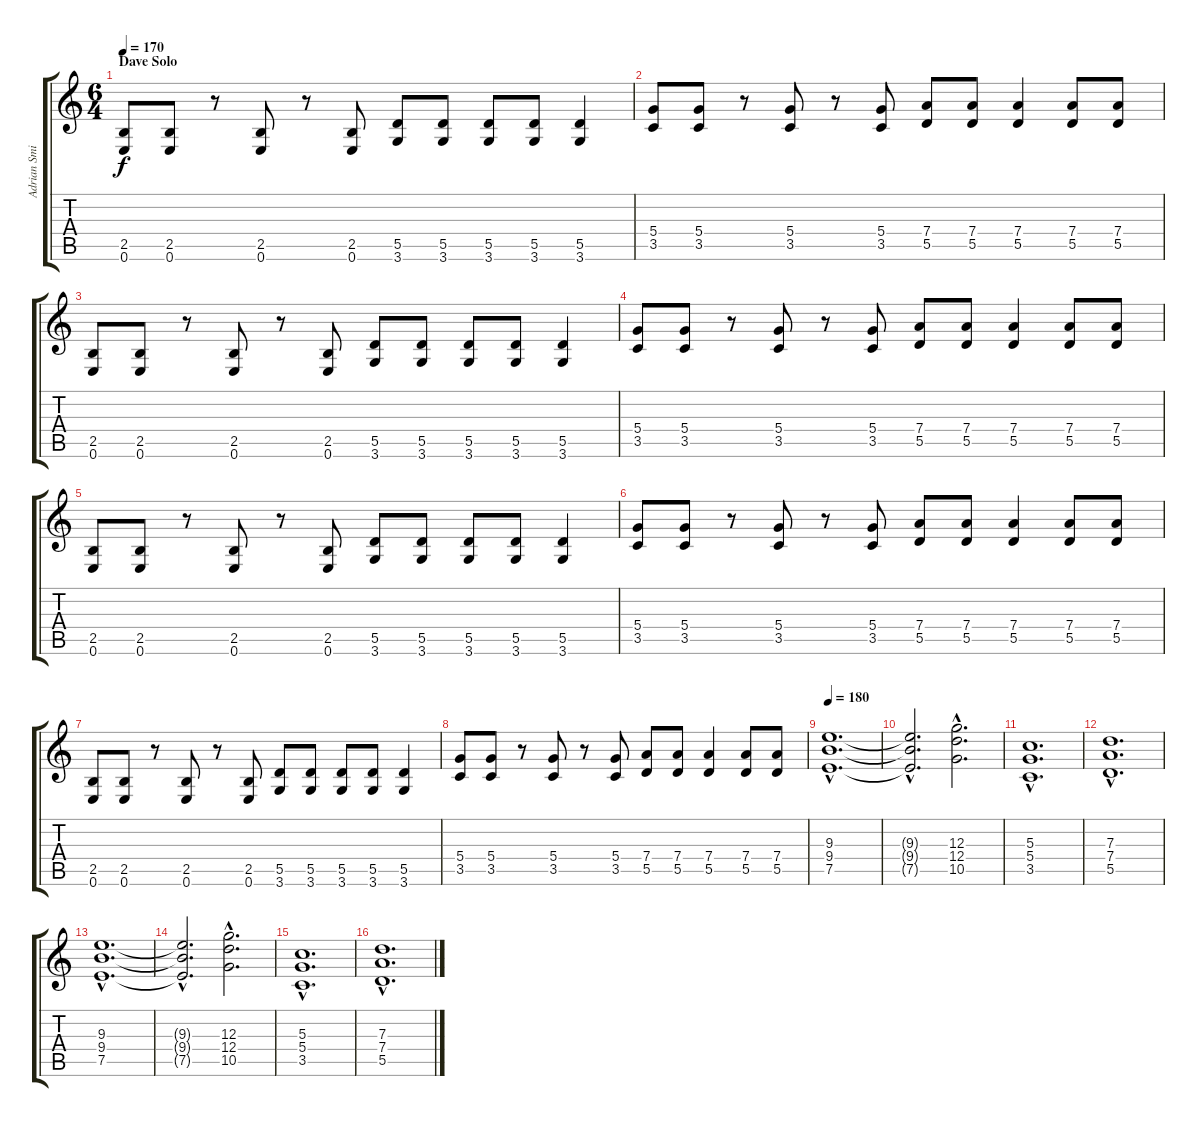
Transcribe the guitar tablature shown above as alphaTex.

\track ("Adrian Smith" "Adrian Smi") {instrument electricguitarclean}
\staff {score tabs}
\tuning (E4 B3 G3 D3 A2 E2) {hide}
\ts (6 4)
\section ("" "Dave Solo")
\tempo 170
\clef g2
\ks c
(2.5 0.6).8{dy f volume 10 balance 16} (2.5 0.6).8 r.8 (2.5 0.6).8 r.8 (2.5 0.6).8 (5.5 3.6).8 (5.5 3.6).8 (5.5 3.6).8 (5.5 3.6).8 (5.5 3.6).4 |
(5.4 3.5).8 (5.4 3.5).8 r.8 (5.4 3.5).8 r.8 (5.4 3.5).8 (7.4 5.5).8 (7.4 5.5).8 (7.4 5.5).4 (7.4 5.5).8 (7.4 5.5).8 |
(2.5 0.6).8 (2.5 0.6).8 r.8 (2.5 0.6).8 r.8 (2.5 0.6).8 (5.5 3.6).8 (5.5 3.6).8 (5.5 3.6).8 (5.5 3.6).8 (5.5 3.6).4 |
(5.4 3.5).8 (5.4 3.5).8 r.8 (5.4 3.5).8 r.8 (5.4 3.5).8 (7.4 5.5).8 (7.4 5.5).8 (7.4 5.5).4 (7.4 5.5).8 (7.4 5.5).8 |
(2.5 0.6).8 (2.5 0.6).8 r.8 (2.5 0.6).8 r.8 (2.5 0.6).8 (5.5 3.6).8 (5.5 3.6).8 (5.5 3.6).8 (5.5 3.6).8 (5.5 3.6).4 |
(5.4 3.5).8 (5.4 3.5).8 r.8 (5.4 3.5).8 r.8 (5.4 3.5).8 (7.4 5.5).8 (7.4 5.5).8 (7.4 5.5).4 (7.4 5.5).8 (7.4 5.5).8 |
(2.5 0.6).8 (2.5 0.6).8 r.8 (2.5 0.6).8 r.8 (2.5 0.6).8 (5.5 3.6).8 (5.5 3.6).8 (5.5 3.6).8 (5.5 3.6).8 (5.5 3.6).4 |
(5.4 3.5).8 (5.4 3.5).8 r.8 (5.4 3.5).8 r.8 (5.4 3.5).8 (7.4 5.5).8 (7.4 5.5).8 (7.4 5.5).4 (7.4 5.5).8 (7.4 5.5).8 |
\tempo 170
\tempo 180
(9.3{hac} 9.4{hac} 7.5{hac}).1{d volume 12} |
(9.3{hac t} 9.4{hac t} 7.5{hac t}).2{d} (12.3{hac} 12.4{hac} 10.5{hac}).2{d} |
(5.3{hac} 5.4{hac} 3.5{hac}).1{d} |
(7.3{hac} 7.4{hac} 5.5{hac}).1{d} |
(9.3{hac} 9.4{hac} 7.5{hac}).1{d} |
(9.3{hac t} 9.4{hac t} 7.5{hac t}).2{d} (12.3{hac} 12.4{hac} 10.5{hac}).2{d} |
(5.3{hac} 5.4{hac} 3.5{hac}).1{d} |
(7.3{hac} 7.4{hac} 5.5{hac}).1{d}
